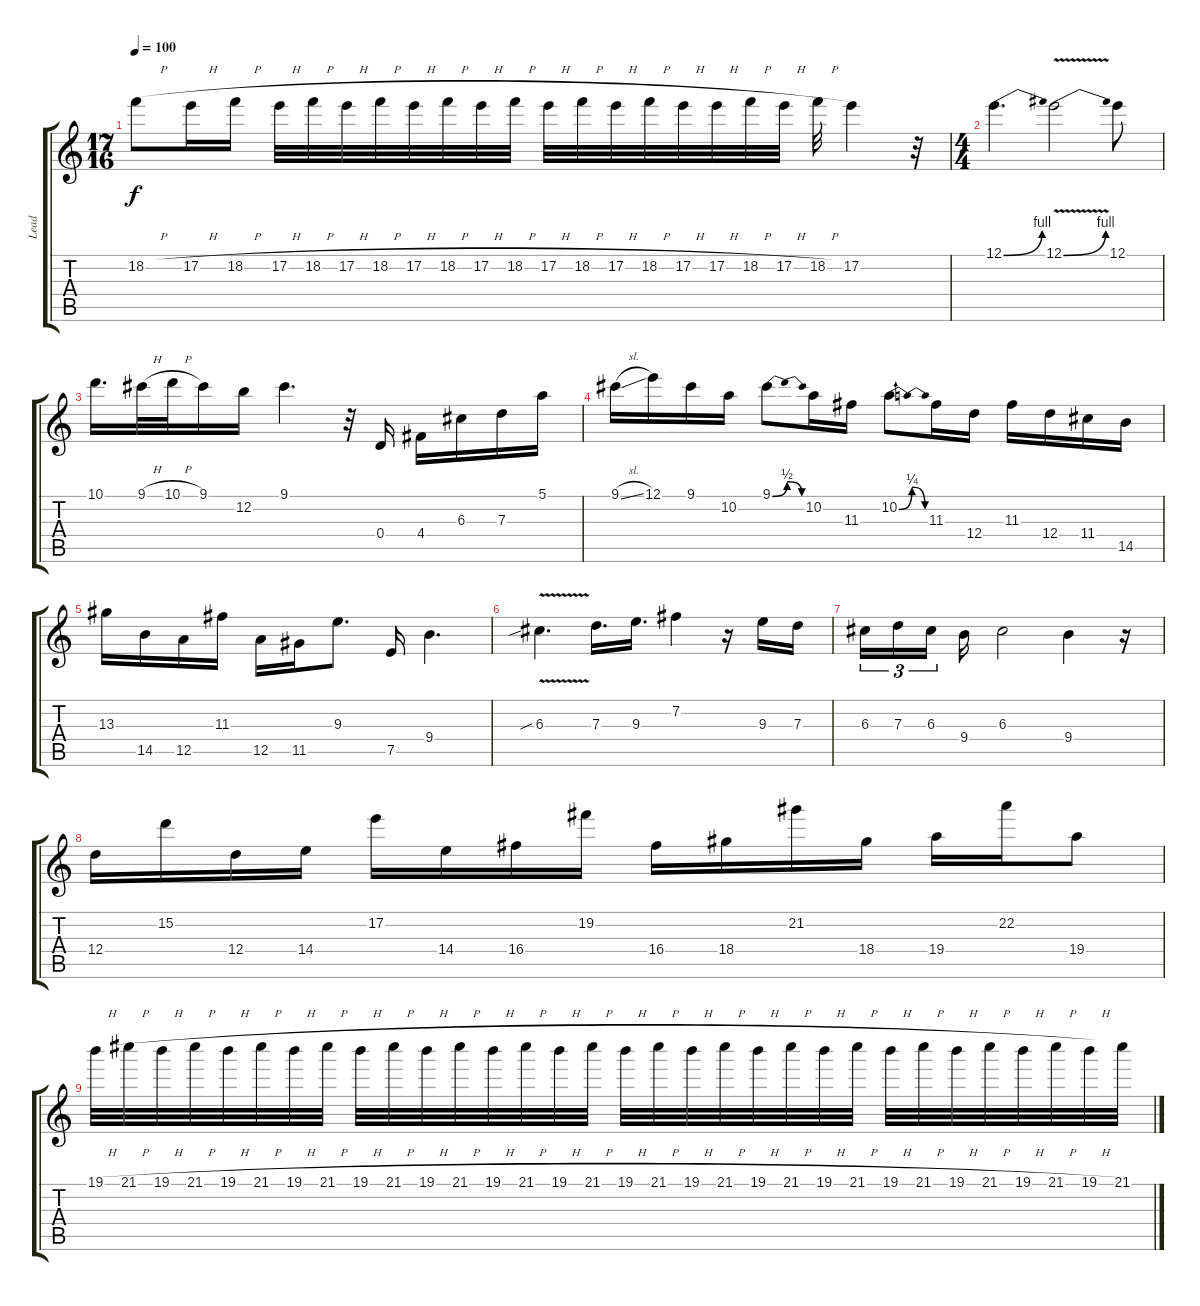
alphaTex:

\track ("Lead" "Lead") {instrument distortionguitar}
\staff {score tabs}
\tuning (E4 B3 G3 D3 A2 D2) {hide}
\ts (17 16)
\tempo 100
\clef g2
\ks c
18.2{h}.8{dy f} 17.2{h}.16 18.2{h}.16 17.2{h}.32 18.2{h}.32 17.2{h}.32 18.2{h}.32 17.2{h}.32 18.2{h}.32 17.2{h}.32 18.2{h}.32 17.2{h}.32 18.2{h}.32 17.2{h}.32 18.2{h}.32 17.2{h}.32 17.2{h}.32 18.2{h}.32 17.2{h}.32 18.2{h}.32 17.2.4 r.32 |
\ts (4 4)
12.1{be (bend 0 0 60 4)}.4{d} 12.1{be (bend 0 0 60 4) v}.2 12.1.8 |
10.1.16{d} 9.1{h}.32 10.1{h}.32 9.1.16 12.2.16 9.1.4{d} r.32 0.4.16 4.4.16 6.3.16 7.3.16 5.1.16 |
9.1{sl}.16 12.1.16 9.1.16 10.2.16 9.1{be (bendrelease 0 0 30 2 30 2 60 0)}.8 10.2.16 11.3.16 10.2{be (bendrelease 0 0 30 1 30 1 60 0)}.8 11.3.16 12.4.16 11.3.16 12.4.16 11.4.16 14.5.16 |
13.3.16 14.5.16 12.5.16 11.3.16 12.5.16 11.5.16 9.3.8{d} 7.5.16 9.4.4{d} |
6.3{v sib}.4{d} 7.3.16{d} 9.3.16{d} 7.2.4 r.16 9.3.16 7.3.16 |
6.3.16{tu (3 2)} 7.3.16{tu (3 2)} 6.3.16{tu (3 2) beam splitsecondary} 9.4.16 6.3.2 9.4.4 r.16 |
12.4.16 15.2.16 12.4.16 14.4.16 17.2.16 14.4.16 16.4.16 19.2.16 16.4.16 18.4.16 21.2.16 18.4.16 19.4.16 22.2.16 19.4.8 |
19.1{h}.32 21.1{h}.32 19.1{h}.32 21.1{h}.32 19.1{h}.32 21.1{h}.32 19.1{h}.32 21.1{h}.32 19.1{h}.32 21.1{h}.32 19.1{h}.32 21.1{h}.32 19.1{h}.32 21.1{h}.32 19.1{h}.32 21.1{h}.32 19.1{h}.32 21.1{h}.32 19.1{h}.32 21.1{h}.32 19.1{h}.32 21.1{h}.32 19.1{h}.32 21.1{h}.32 19.1{h}.32 21.1{h}.32 19.1{h}.32 21.1{h}.32 19.1{h}.32 21.1{h}.32 19.1{h}.32 21.1.32
